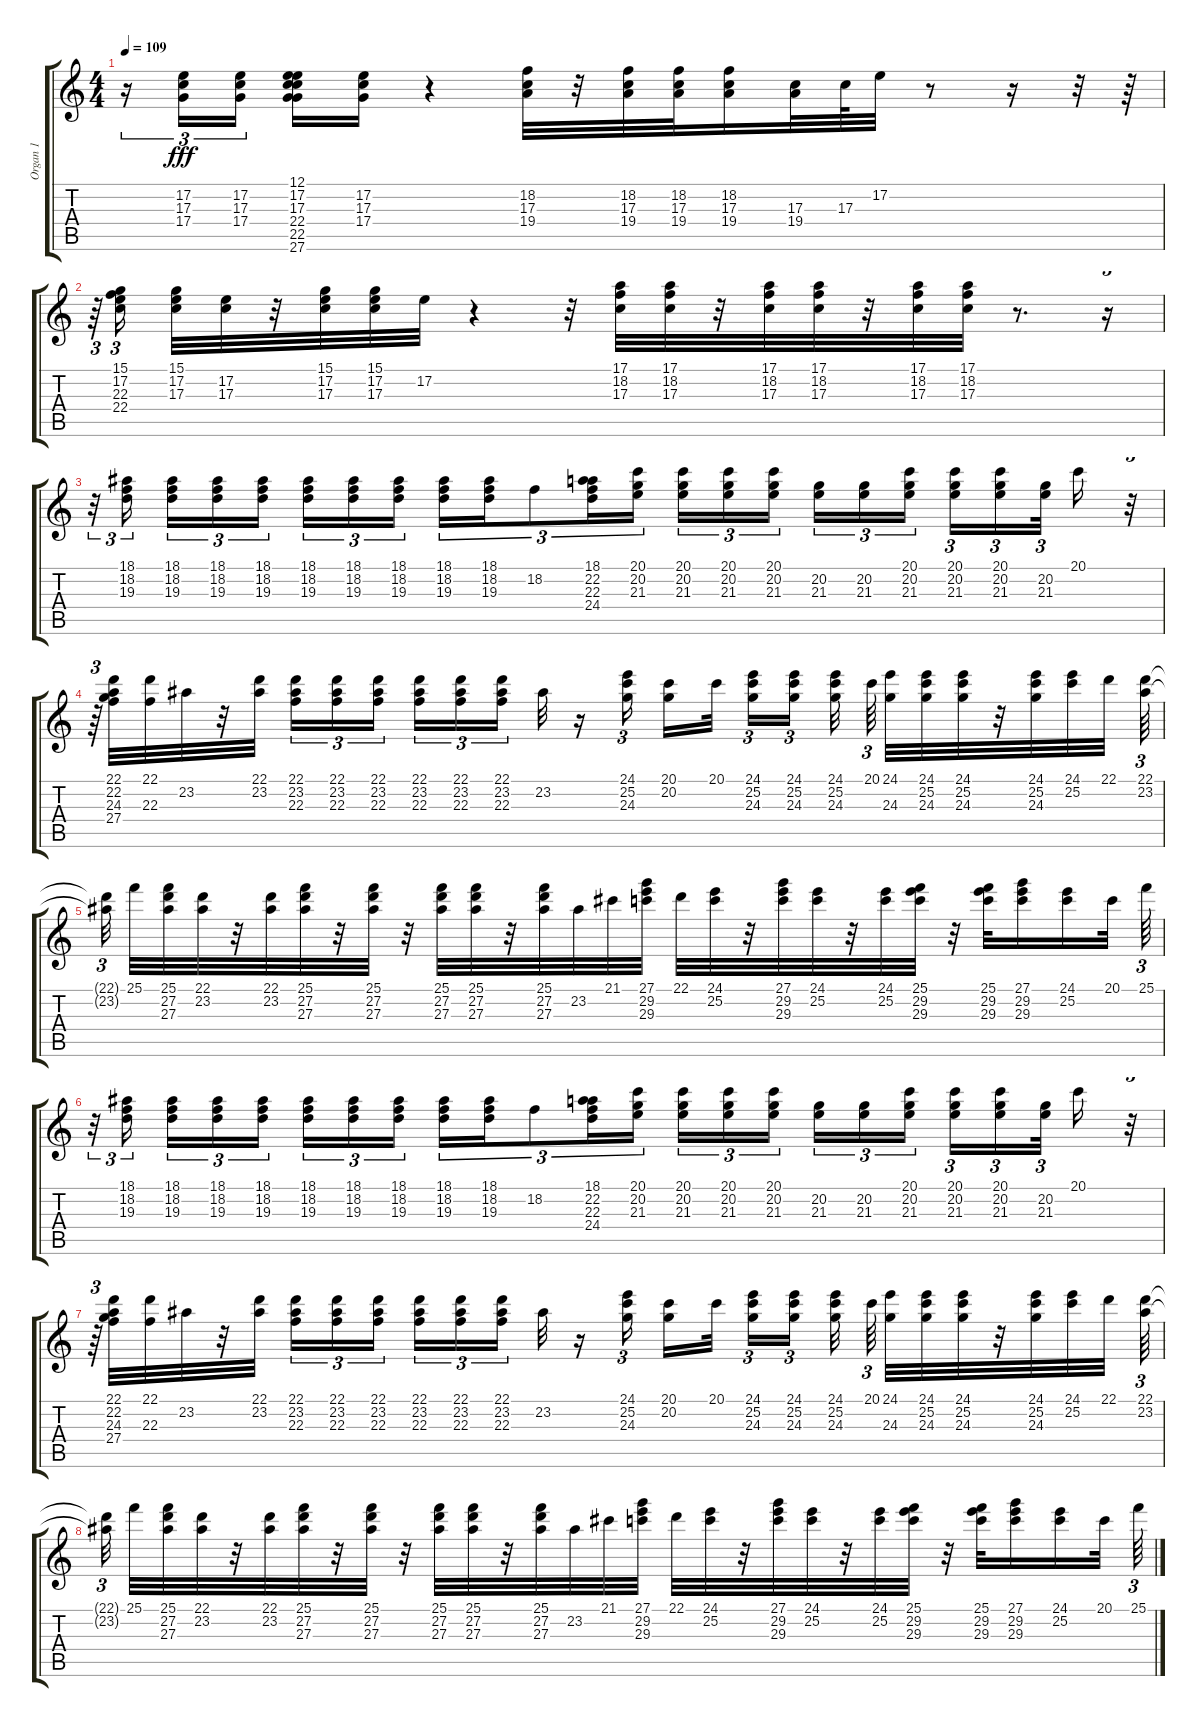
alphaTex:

\track ("Organ 1" "Organ 1") {instrument rockorgan}
\staff {score tabs}
\tuning (E4 B3 G3 D3 A2 E2) {hide}
\ts (4 4)
\tempo 109
\clef g2
\ks c
r.16{tu (3 2) dy fff} (17.2 17.3 17.4).16{tu (3 2)} (17.2 17.3 17.4).16{tu (3 2) beam splitsecondary} (12.1 17.2 17.3 22.4 22.5 27.6).16 (17.2 17.3 17.4).16 r.4 (18.2 17.3 19.4).32 r.32 (18.2 17.3 19.4).32 (18.2 17.3 19.4).32 (18.2 17.3 19.4).16 (17.3 19.4).32 17.3.64 17.2.32 r.8 r.16 r.32 r.64 |
r.64{tu (3 2)} (15.1 17.2 22.3 22.4).16{tu (3 2) beam splitsecondary} (15.1 17.2 17.3).32 (17.2 17.3).32 r.32 (15.1 17.2 17.3).32 (15.1 17.2 17.3).32 17.2.32 r.4 r.32 (17.1 18.2 17.3).32 (17.1 18.2 17.3).32 r.32 (17.1 18.2 17.3).32 (17.1 18.2 17.3).32 r.32 (17.1 18.2 17.3).32 (17.1 18.2 17.3).32 r.8{d} r.16{tu (3 2)} |
r.32{tu (3 2)} (18.1 18.2 19.3).16{tu (3 2) beam splitsecondary} (18.1 18.2 19.3).16{tu (3 2)} (18.1 18.2 19.3).16{tu (3 2)} (18.1 18.2 19.3).16{tu (3 2) beam splitsecondary} (18.1 18.2 19.3).16{tu (3 2)} (18.1 18.2 19.3).16{tu (3 2)} (18.1 18.2 19.3).16{tu (3 2) beam splitsecondary} (18.1 18.2 19.3).16{tu (3 2)} (18.1 18.2 19.3).16{tu (3 2)} 18.2.8{tu (3 2)} (18.1 22.2 22.3 24.4).16{tu (3 2)} (20.1 20.2 21.3).16{tu (3 2) beam splitsecondary} (20.1 20.2 21.3).16{tu (3 2)} (20.1 20.2 21.3).16{tu (3 2)} (20.1 20.2 21.3).16{tu (3 2) beam splitsecondary} (20.2 21.3).16{tu (3 2)} (20.2 21.3).16{tu (3 2)} (20.1 20.2 21.3).16{tu (3 2) beam splitsecondary} (20.1 20.2 21.3).16{tu (3 2)} (20.1 20.2 21.3).16{tu (3 2)} (20.2 21.3).32{tu (3 2) beam splitsecondary} 20.1.16 r.32{tu (3 2)} |
r.64{tu (3 2)} (22.1 22.2 24.3 27.4).32 (22.1 22.3).32 23.2.32 r.32 (22.1 23.2).32{beam splitsecondary} (22.1 23.2 22.3).16{tu (3 2)} (22.1 23.2 22.3).16{tu (3 2)} (22.1 23.2 22.3).16{tu (3 2) beam splitsecondary} (22.1 23.2 22.3).16{tu (3 2)} (22.1 23.2 22.3).16{tu (3 2)} (22.1 23.2 22.3).16{tu (3 2) beam splitsecondary} 23.2.32 r.16 (24.1 25.2 24.3).16{tu (3 2) beam splitsecondary} (20.1 20.2).16 20.1.32{beam splitsecondary} (24.1 25.2 24.3).16{tu (3 2)} (24.1 25.2 24.3).16{tu (3 2) beam splitsecondary} (24.1 25.2 24.3).32 20.1.64{tu (3 2) beam splitsecondary} (24.1 24.3).32 (24.1 25.2 24.3).32 (24.1 25.2 24.3).32 r.32 (24.1 25.2 24.3).32 (24.1 25.2).32 22.1.32{beam splitsecondary} (22.1 23.2).64{tu (3 2)} |
(22.1{t} 23.2{t}).32{tu (3 2) beam splitsecondary} 25.1.32 (25.1 27.2 27.3).32 (22.1 23.2).32 r.32 (22.1 23.2).32 (25.1 27.2 27.3).32 r.32 (25.1 27.2 27.3).32 r.32 (25.1 27.2 27.3).32 (25.1 27.2 27.3).32 r.32 (25.1 27.2 27.3).32 23.2.32 21.1.32 (27.1 29.2 29.3).32 22.1.32 (24.1 25.2).32 r.32 (27.1 29.2 29.3).32 (24.1 25.2).32 r.32 (24.1 25.2).32 (25.1 29.2 29.3).32 r.32 (25.1 29.2 29.3).32 (27.1 29.2 29.3).16 (24.1 25.2).16 20.1.32 25.1.64{tu (3 2)} |
r.32{tu (3 2)} (18.1 18.2 19.3).16{tu (3 2) beam splitsecondary} (18.1 18.2 19.3).16{tu (3 2)} (18.1 18.2 19.3).16{tu (3 2)} (18.1 18.2 19.3).16{tu (3 2) beam splitsecondary} (18.1 18.2 19.3).16{tu (3 2)} (18.1 18.2 19.3).16{tu (3 2)} (18.1 18.2 19.3).16{tu (3 2) beam splitsecondary} (18.1 18.2 19.3).16{tu (3 2)} (18.1 18.2 19.3).16{tu (3 2)} 18.2.8{tu (3 2)} (18.1 22.2 22.3 24.4).16{tu (3 2)} (20.1 20.2 21.3).16{tu (3 2) beam splitsecondary} (20.1 20.2 21.3).16{tu (3 2)} (20.1 20.2 21.3).16{tu (3 2)} (20.1 20.2 21.3).16{tu (3 2) beam splitsecondary} (20.2 21.3).16{tu (3 2)} (20.2 21.3).16{tu (3 2)} (20.1 20.2 21.3).16{tu (3 2) beam splitsecondary} (20.1 20.2 21.3).16{tu (3 2)} (20.1 20.2 21.3).16{tu (3 2)} (20.2 21.3).32{tu (3 2) beam splitsecondary} 20.1.16 r.32{tu (3 2)} |
r.64{tu (3 2)} (22.1 22.2 24.3 27.4).32 (22.1 22.3).32 23.2.32 r.32 (22.1 23.2).32{beam splitsecondary} (22.1 23.2 22.3).16{tu (3 2)} (22.1 23.2 22.3).16{tu (3 2)} (22.1 23.2 22.3).16{tu (3 2) beam splitsecondary} (22.1 23.2 22.3).16{tu (3 2)} (22.1 23.2 22.3).16{tu (3 2)} (22.1 23.2 22.3).16{tu (3 2) beam splitsecondary} 23.2.32 r.16 (24.1 25.2 24.3).16{tu (3 2) beam splitsecondary} (20.1 20.2).16 20.1.32{beam splitsecondary} (24.1 25.2 24.3).16{tu (3 2)} (24.1 25.2 24.3).16{tu (3 2) beam splitsecondary} (24.1 25.2 24.3).32 20.1.64{tu (3 2) beam splitsecondary} (24.1 24.3).32 (24.1 25.2 24.3).32 (24.1 25.2 24.3).32 r.32 (24.1 25.2 24.3).32 (24.1 25.2).32 22.1.32{beam splitsecondary} (22.1 23.2).64{tu (3 2)} |
(22.1{t} 23.2{t}).32{tu (3 2) beam splitsecondary} 25.1.32 (25.1 27.2 27.3).32 (22.1 23.2).32 r.32 (22.1 23.2).32 (25.1 27.2 27.3).32 r.32 (25.1 27.2 27.3).32 r.32 (25.1 27.2 27.3).32 (25.1 27.2 27.3).32 r.32 (25.1 27.2 27.3).32 23.2.32 21.1.32 (27.1 29.2 29.3).32 22.1.32 (24.1 25.2).32 r.32 (27.1 29.2 29.3).32 (24.1 25.2).32 r.32 (24.1 25.2).32 (25.1 29.2 29.3).32 r.32 (25.1 29.2 29.3).32 (27.1 29.2 29.3).16 (24.1 25.2).16 20.1.32 25.1.64{tu (3 2)}
